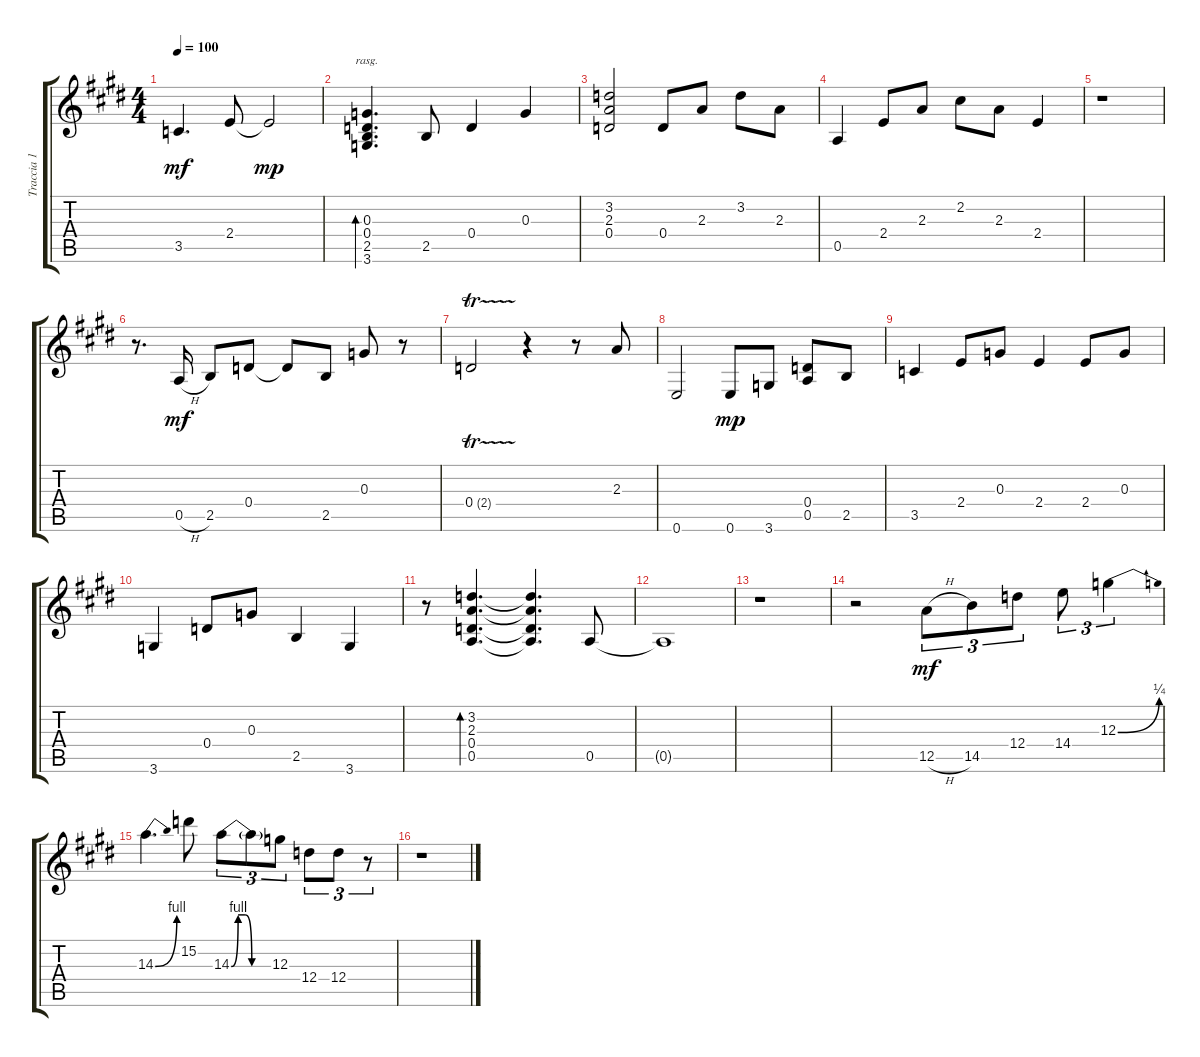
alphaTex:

\track ("Traccia 1" "Traccia 1") {instrument overdrivenguitar}
\staff {score tabs}
\tuning (E4 B3 G3 D3 A2 E2) {hide}
\ts (4 4)
\tempo 100
\clef g2
\ks e
3.5.4{d dy mf} 2.4.8 2.4{t}.2{dy mp} |
(0.3 0.4 2.5 3.6).4{d bd 120 rasg ii} 2.5.8 0.4.4 0.3.4 |
(3.2 2.3 0.4).2 0.4.8 2.3.8 3.2.8 2.3.8 |
0.5.4 2.4.8 2.3.8 2.2.8 2.3.8 2.4.4 |
r.1 |
r.8{d} 0.5{h}.16{dy mf} 2.5.8 0.4.8 0.4{t}.8 2.5.8 0.3.8 r.8 |
0.4{tr (2 32)}.2 r.4 r.8 2.3.8 |
0.6.2 0.6.8{dy mp} 3.6.8 (0.4 0.5).8 2.5.8 |
3.5.4 2.4.8 0.3.8 2.4.4 2.4.8 0.3.8 |
3.6.4 0.4.8 0.3.8 2.5.4 3.6.4 |
r.8 (3.2 2.3 0.4 0.5).4{d bd 240} (3.2{t} 2.3{t} 0.4{t} 0.5{t}).4{d} 0.5.8 |
0.5{t}.1 |
r.1 |
r.2 12.5{h}.8{tu (3 2) dy mf} 14.5.8{tu (3 2)} 12.4.8{tu (3 2)} 14.4.8{tu (3 2)} 12.3{be (bend 0 0 60 1)}.4{tu (3 2)} |
14.3{be (bend 0 0 60 4)}.4{d} 15.2.8 14.3{be (custom 0 0 10 4 20 4 30 0 60 0)}.8{tu (3 2)} 14.3{t}.8{tu (3 2)} 12.3.8{tu (3 2)} 12.4.8{tu (3 2)} 12.4.8{tu (3 2)} r.8{tu (3 2)} |
r.1
